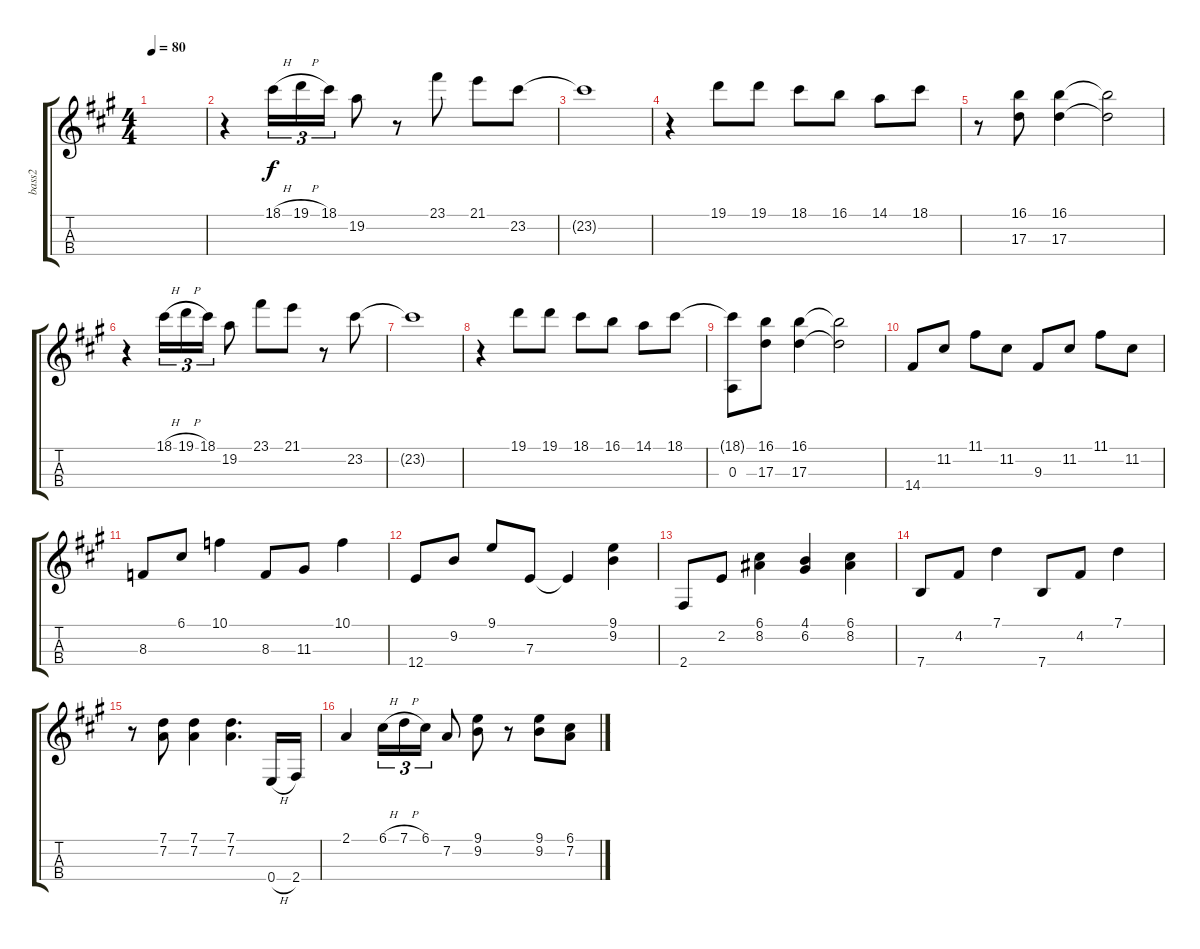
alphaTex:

\track ("bass2" "bass2") {instrument electricbassfinger}
\staff {score tabs}
\tuning (G3 D3 A2 E2) {hide}
\ts (4 4)
\tempo 80
\clef g2
\ks a
|
r.4 18.1{h}.16{tu (3 2)} 19.1{h}.16{tu (3 2)} 18.1.16{tu (3 2)} 19.2.8 r.8 23.1.8 21.1.8 23.2.8 |
23.2{t}.1 |
r.4 19.1.8 19.1.8 18.1.8 16.1.8 14.1.8 18.1.8 |
r.8 (16.1 17.3).8 (16.1 17.3).4 (16.1{t} 17.3{t}).2 |
r.4 18.1{h}.16{tu (3 2)} 19.1{h}.16{tu (3 2)} 18.1.16{tu (3 2)} 19.2.8 23.1.8 21.1.8 r.8 23.2.8 |
23.2{t}.1 |
r.4 19.1.8 19.1.8 18.1.8 16.1.8 14.1.8 18.1.8 |
(18.1{t} 0.3).8 (16.1 17.3).8 (16.1 17.3).4 (16.1{t} 17.3{t}).2 |
14.4.8 11.2.8 11.1.8 11.2.8 9.3.8 11.2.8 11.1.8 11.2.8 |
8.3.8 6.1.8 10.1.4 8.3.8 11.3.8 10.1.4 |
12.4.8 9.2.8 9.1.8 7.3.8 7.3{t}.4 (9.1 9.2).4 |
2.4.8 2.2.8 (6.1 8.2).4 (4.1 6.2).4 (6.1 8.2).4 |
7.4.8 4.2.8 7.1.4 7.4.8 4.2.8 7.1.4 |
r.8 (7.1 7.2).8 (7.1 7.2).4 (7.1 7.2).4{d} 0.4{h}.16 2.4.16 |
2.1.4 6.1{h}.16{tu (3 2)} 7.1{h}.16{tu (3 2)} 6.1.16{tu (3 2)} 7.2.8 (9.1 9.2).8 r.8 (9.1 9.2).8 (6.1 7.2).8
